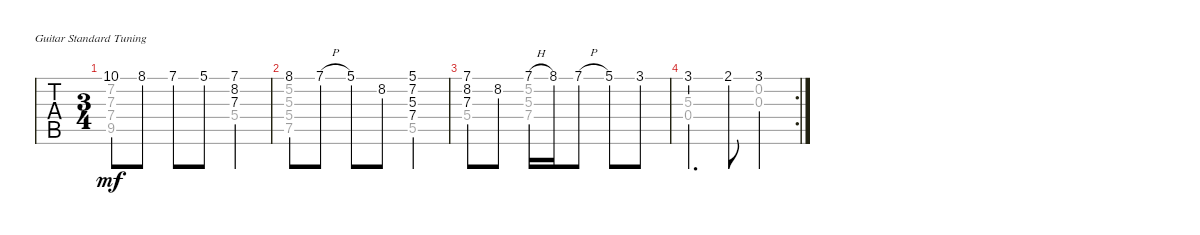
\defaultSystemsLayout 4
\bracketExtendMode groupsimilarinstruments
\singleTrackTrackNamePolicy hidden
\multiTrackTrackNamePolicy hidden
\firstSystemTrackNameOrientation horizontal
\otherSystemsTrackNameOrientation horizontal
\track ("Nylon Guitar" "N-Gt") {instrument acousticguitarnylon}
\staff {tabs}
\tuning (E4 B3 G3 D3 A2 E2)
\voice
\ts (3 4)
\tempo (120 hide)
\clef g2
\ks g
10.1.8{dy mf} 8.1.8 7.1.8 5.1.8 (7.1 8.2 7.3).4 |
8.1{lf 5}.8 7.1{h}.8 5.1.8 8.2.8 (5.1{lf 2} 7.2{lf 5} 5.3{lf 2} 7.4{lf 4}).4 |
(7.1 8.2 7.3).8 8.2.8 7.1{h}.16 8.1.16 7.1{h}.8 5.1.8 3.1{lf 2}.8 |
\rc 2
3.1.4{d} 2.1.8 3.1.4
\voice
\clef g2
\ottava regular
\simile none
\ks g
(9.5 7.4 7.3 7.2).2{dy mf} 5.4.4 |
(5.2 5.3 5.4 7.5{lf 3}).2 5.5{lf 2}.4 |
5.4.4 (7.4 5.3 5.2).2 |
(0.4 5.3{lf 4}).2 (0.3 0.2).4
